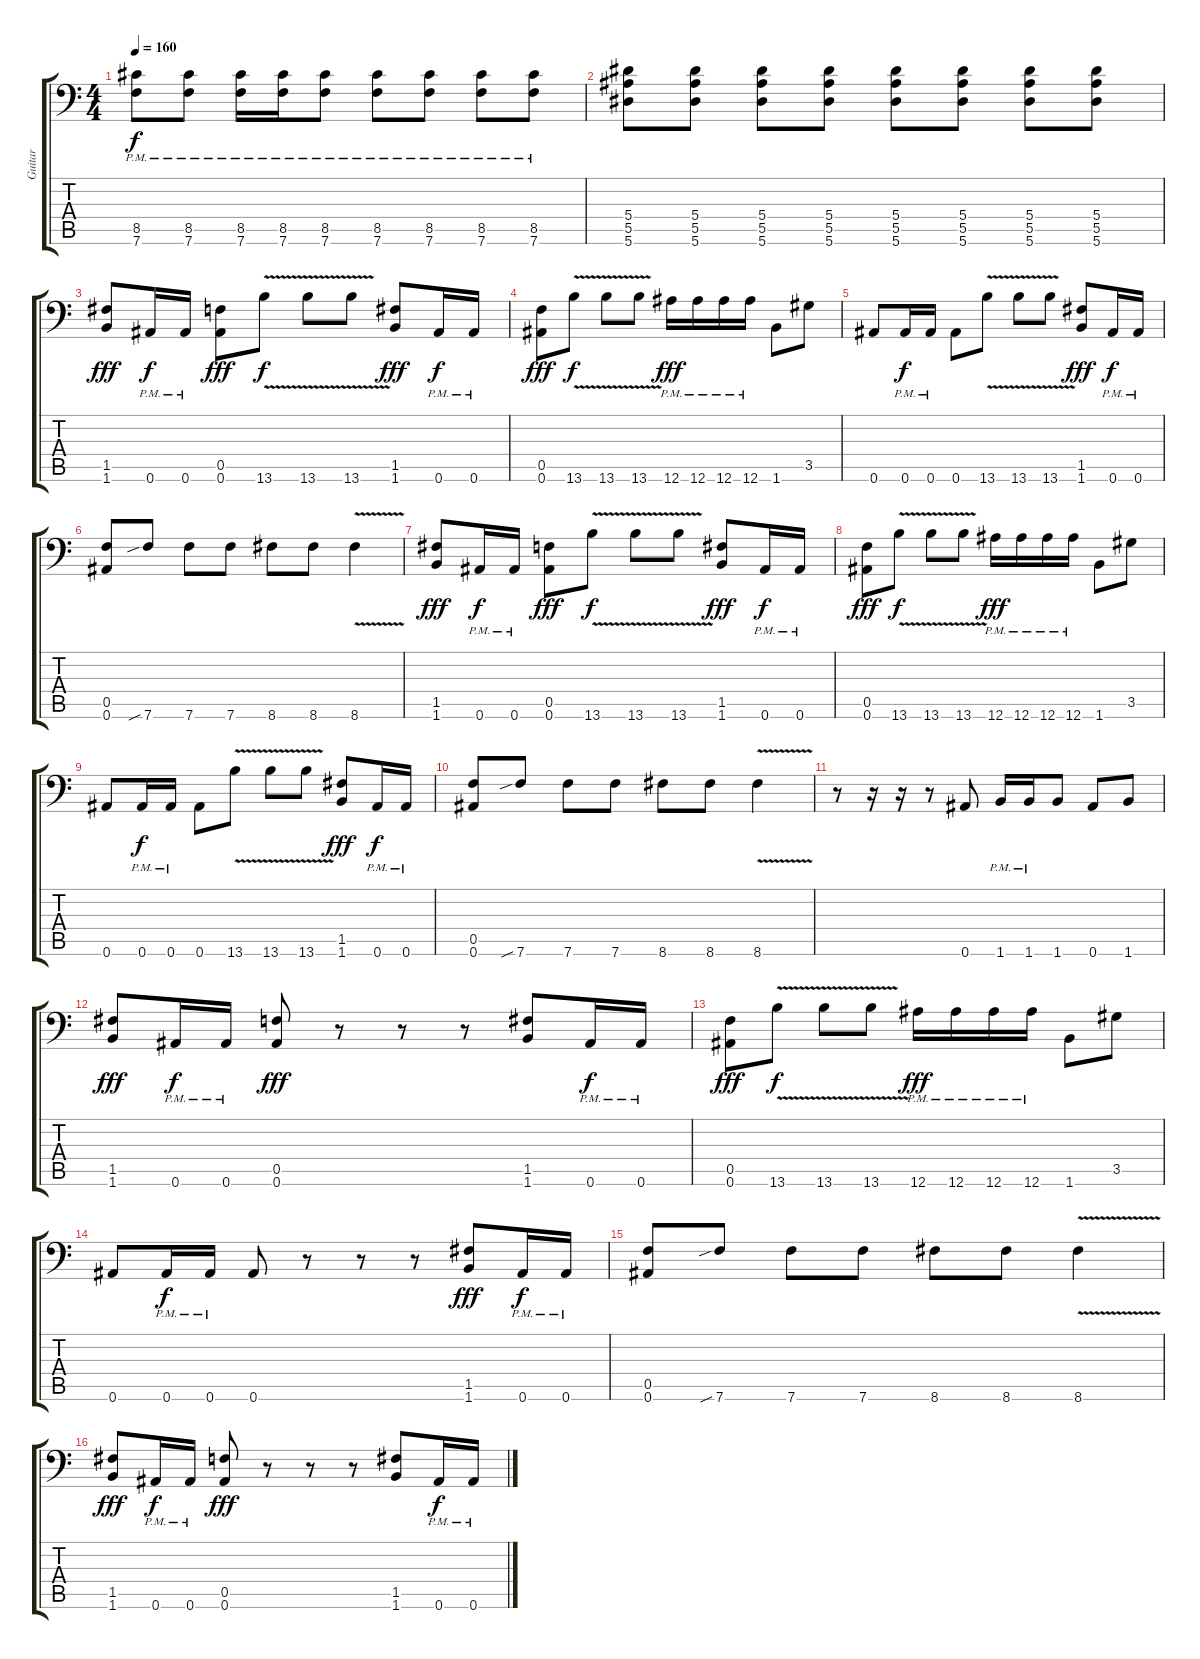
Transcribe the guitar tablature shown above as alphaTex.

\track ("Guitar" "Guitar") {instrument distortionguitar}
\staff {score tabs}
\tuning (C4 G3 Eb3 Bb2 F2 Bb1) {hide}
\ts (4 4)
\tempo 160
\clef f4
\ks c
(8.5{pm} 7.6{pm}).8{dy f} (8.5{pm} 7.6{pm}).8 (8.5{pm} 7.6{pm}).16 (8.5{pm} 7.6{pm}).16 (8.5{pm} 7.6{pm}).8 (8.5{pm} 7.6{pm}).8 (8.5{pm} 7.6{pm}).8 (8.5{pm} 7.6{pm}).8 (8.5{pm} 7.6{pm}).8 |
(5.4 5.5 5.6).8 (5.4 5.5 5.6).8 (5.4 5.5 5.6).8 (5.4 5.5 5.6).8 (5.4 5.5 5.6).8 (5.4 5.5 5.6).8 (5.4 5.5 5.6).8 (5.4 5.5 5.6).8 |
(1.5 1.6).8{dy fff} 0.6{pm}.16{dy f} 0.6{pm}.16 (0.5 0.6).8{dy fff} 13.6{v}.8{dy f} 13.6{v}.8 13.6{v}.8 (1.5 1.6).8{dy fff} 0.6{pm}.16{dy f} 0.6{pm}.16 |
(0.5 0.6).8{dy fff} 13.6{v}.8{dy f} 13.6{v}.8 13.6{v}.8 12.6{pm}.16{dy fff} 12.6{pm}.16 12.6{pm}.16 12.6{pm}.16 1.6.8 3.5.8 |
0.6.8 0.6{pm}.16{dy f} 0.6{pm}.16 0.6.8 13.6{v}.8 13.6{v}.8 13.6{v}.8 (1.5 1.6).8{dy fff} 0.6{pm}.16{dy f} 0.6{pm}.16 |
(0.5 0.6).8 7.6{sib}.8 7.6.8 7.6.8 8.6.8 8.6.8 8.6{v}.4 |
(1.5 1.6).8{dy fff} 0.6{pm}.16{dy f} 0.6{pm}.16 (0.5 0.6).8{dy fff} 13.6{v}.8{dy f} 13.6{v}.8 13.6{v}.8 (1.5 1.6).8{dy fff} 0.6{pm}.16{dy f} 0.6{pm}.16 |
(0.5 0.6).8{dy fff} 13.6{v}.8{dy f} 13.6{v}.8 13.6{v}.8 12.6{pm}.16{dy fff} 12.6{pm}.16 12.6{pm}.16 12.6{pm}.16 1.6.8 3.5.8 |
0.6.8 0.6{pm}.16{dy f} 0.6{pm}.16 0.6.8 13.6{v}.8 13.6{v}.8 13.6{v}.8 (1.5 1.6).8{dy fff} 0.6{pm}.16{dy f} 0.6{pm}.16 |
(0.5 0.6).8 7.6{sib}.8 7.6.8 7.6.8 8.6.8 8.6.8 8.6{v}.4 |
r.8 r.16 r.16 r.8 0.6.8 1.6{pm}.16 1.6{pm}.16 1.6.8 0.6.8 1.6.8 |
(1.5 1.6).8{dy fff} 0.6{pm}.16{dy f} 0.6{pm}.16 (0.5 0.6).8{dy fff} r.8 r.8 r.8 (1.5 1.6).8 0.6{pm}.16{dy f} 0.6{pm}.16 |
(0.5 0.6).8{dy fff} 13.6{v}.8{dy f} 13.6{v}.8 13.6{v}.8 12.6{pm}.16{dy fff} 12.6{pm}.16 12.6{pm}.16 12.6{pm}.16 1.6.8 3.5.8 |
0.6.8 0.6{pm}.16{dy f} 0.6{pm}.16 0.6.8 r.8 r.8 r.8 (1.5 1.6).8{dy fff} 0.6{pm}.16{dy f} 0.6{pm}.16 |
(0.5 0.6).8 7.6{sib}.8 7.6.8 7.6.8 8.6.8 8.6.8 8.6{v}.4 |
(1.5 1.6).8{dy fff} 0.6{pm}.16{dy f} 0.6{pm}.16 (0.5 0.6).8{dy fff} r.8 r.8 r.8 (1.5 1.6).8 0.6{pm}.16{dy f} 0.6{pm}.16
